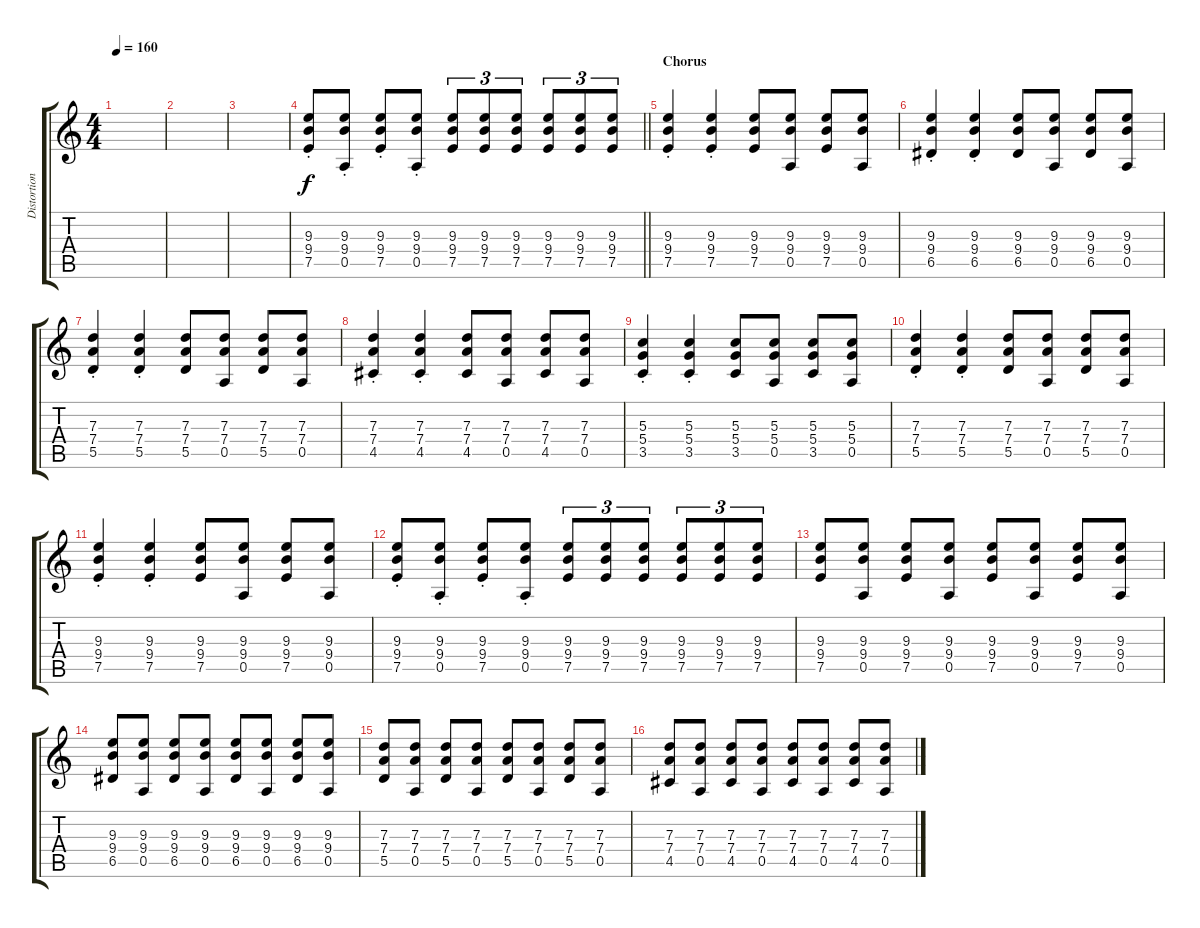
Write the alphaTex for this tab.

\track ("Distortion" "Distortion") {instrument overdrivenguitar}
\staff {score tabs}
\tuning (E4 B3 G3 D3 A2 E2) {hide}
\ts (4 4)
\tempo 160
\clef g2
\ks c
|
|
|
\barLineRight lightlight
(9.3{st} 9.4 7.5).8 (9.3{st} 9.4 0.5).8 (9.3{st} 9.4 7.5).8 (9.3{st} 9.4 0.5).8 (9.3 9.4 7.5).8{tu (3 2)} (9.3 9.4 7.5).8{tu (3 2)} (9.3 9.4 7.5).8{tu (3 2)} (9.3 9.4 7.5).8{tu (3 2)} (9.3 9.4 7.5).8{tu (3 2)} (9.3 9.4 7.5).8{tu (3 2)} |
\section ("" "Chorus")
(9.3 9.4{st} 7.5).4 (9.3 9.4{st} 7.5).4 (9.3 9.4 7.5).8 (9.3 9.4 0.5).8 (9.3 9.4 7.5).8 (9.3 9.4 0.5).8 |
(9.3 9.4{st} 6.5).4 (9.3 9.4{st} 6.5).4 (9.3 9.4 6.5).8 (9.3 9.4 0.5).8 (9.3 9.4 6.5).8 (9.3 9.4 0.5).8 |
(7.3 7.4{st} 5.5).4 (7.3 7.4{st} 5.5).4 (7.3 7.4 5.5).8 (7.3 7.4 0.5).8 (7.3 7.4 5.5).8 (7.3 7.4 0.5).8 |
(7.3 7.4{st} 4.5).4 (7.3 7.4{st} 4.5).4 (7.3 7.4 4.5).8 (7.3 7.4 0.5).8 (7.3 7.4 4.5).8 (7.3 7.4 0.5).8 |
(5.3 5.4{st} 3.5).4 (5.3 5.4{st} 3.5).4 (5.3 5.4 3.5).8 (5.3 5.4 0.5).8 (5.3 5.4 3.5).8 (5.3 5.4 0.5).8 |
(7.3 7.4{st} 5.5).4 (7.3 7.4{st} 5.5).4 (7.3 7.4 5.5).8 (7.3 7.4 0.5).8 (7.3 7.4 5.5).8 (7.3 7.4 0.5).8 |
(9.3 9.4{st} 7.5).4 (9.3 9.4{st} 7.5).4 (9.3 9.4 7.5).8 (9.3 9.4 0.5).8 (9.3 9.4 7.5).8 (9.3 9.4 0.5).8 |
(9.3{st} 9.4 7.5).8 (9.3{st} 9.4 0.5).8 (9.3{st} 9.4 7.5).8 (9.3{st} 9.4 0.5).8 (9.3 9.4 7.5).8{tu (3 2)} (9.3 9.4 7.5).8{tu (3 2)} (9.3 9.4 7.5).8{tu (3 2)} (9.3 9.4 7.5).8{tu (3 2)} (9.3 9.4 7.5).8{tu (3 2)} (9.3 9.4 7.5).8{tu (3 2)} |
(9.3 9.4 7.5).8 (9.3 9.4 0.5).8 (9.3 9.4 7.5).8 (9.3 9.4 0.5).8 (9.3 9.4 7.5).8 (9.3 9.4 0.5).8 (9.3 9.4 7.5).8 (9.3 9.4 0.5).8 |
(9.3 9.4 6.5).8 (9.3 9.4 0.5).8 (9.3 9.4 6.5).8 (9.3 9.4 0.5).8 (9.3 9.4 6.5).8 (9.3 9.4 0.5).8 (9.3 9.4 6.5).8 (9.3 9.4 0.5).8 |
(7.3 7.4 5.5).8 (7.3 7.4 0.5).8 (7.3 7.4 5.5).8 (7.3 7.4 0.5).8 (7.3 7.4 5.5).8 (7.3 7.4 0.5).8 (7.3 7.4 5.5).8 (7.3 7.4 0.5).8 |
(7.3 7.4 4.5).8 (7.3 7.4 0.5).8 (7.3 7.4 4.5).8 (7.3 7.4 0.5).8 (7.3 7.4 4.5).8 (7.3 7.4 0.5).8 (7.3 7.4 4.5).8 (7.3 7.4 0.5).8
